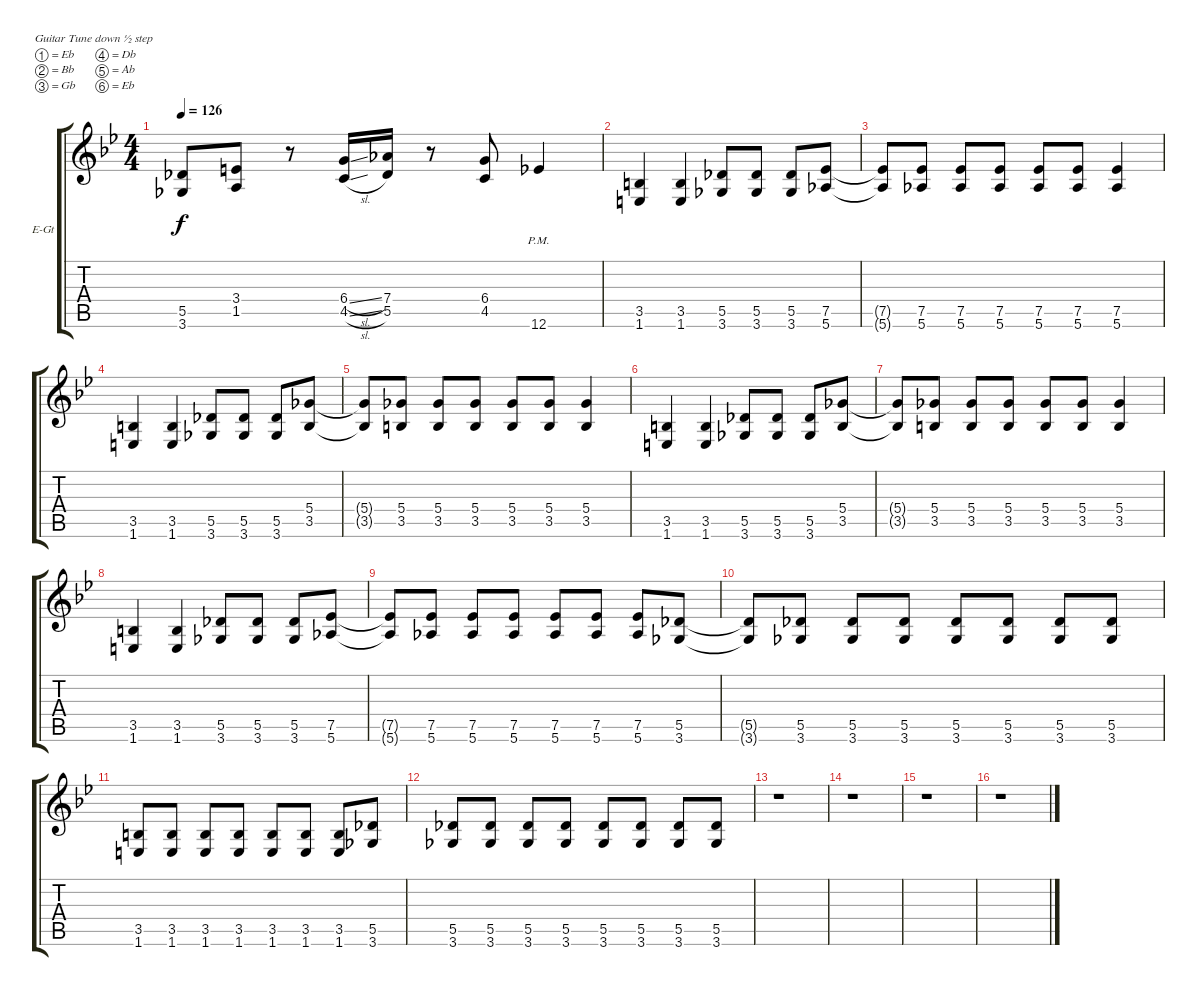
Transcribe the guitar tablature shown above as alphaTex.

\bracketExtendMode groupsimilarinstruments
\firstSystemTrackNameOrientation horizontal
\otherSystemsTrackNameOrientation horizontal
\track ("Untitled" "E-Gt") {instrument overdrivenguitar}
\staff {score tabs}
\tuning (Eb4 Bb3 Gb3 Db3 Ab2 Eb2)
\ts (4 4)
\tempo 126
\clef g2
\ks bb
(5.5 3.6).8{dy f} (3.4 1.5).8 r.8 (6.4{sl} 4.5{sl}).16 (7.4 5.5).16 r.8 (6.4 4.5).8 12.6{pm}.4 |
(3.5 1.6).4 (3.5 1.6).4 (5.5 3.6).8 (5.5 3.6).8 (5.5 3.6).8 (7.5 5.6).8 |
(7.5{t} 5.6{t}).8 (7.5 5.6).8 (7.5 5.6).8 (7.5 5.6).8 (7.5 5.6).8 (7.5 5.6).8 (7.5 5.6).4 |
(3.5 1.6).4 (3.5 1.6).4 (5.5 3.6).8 (5.5 3.6).8 (5.5 3.6).8 (5.4 3.5).8 |
(5.4{t} 3.5{t}).8 (5.4 3.5).8 (5.4 3.5).8 (5.4 3.5).8 (5.4 3.5).8 (5.4 3.5).8 (5.4 3.5).4 |
(3.5 1.6).4 (3.5 1.6).4 (5.5 3.6).8 (5.5 3.6).8 (5.5 3.6).8 (5.4 3.5).8 |
(5.4{t} 3.5{t}).8 (5.4 3.5).8 (5.4 3.5).8 (5.4 3.5).8 (5.4 3.5).8 (5.4 3.5).8 (5.4 3.5).4 |
(3.5 1.6).4 (3.5 1.6).4 (5.5 3.6).8 (5.5 3.6).8 (5.5 3.6).8 (7.5 5.6).8 |
(7.5{t} 5.6{t}).8 (7.5 5.6).8 (7.5 5.6).8 (7.5 5.6).8 (7.5 5.6).8 (7.5 5.6).8 (7.5 5.6).8 (5.5 3.6).8 |
(5.5{t} 3.6{t}).8 (5.5 3.6).8 (5.5 3.6).8 (5.5 3.6).8 (5.5 3.6).8 (5.5 3.6).8 (5.5 3.6).8 (5.5 3.6).8 |
(3.5 1.6).8 (3.5 1.6).8 (3.5 1.6).8 (3.5 1.6).8 (3.5 1.6).8 (3.5 1.6).8 (3.5 1.6).8 (5.5 3.6).8 |
(5.5 3.6).8 (5.5 3.6).8 (5.5 3.6).8 (5.5 3.6).8 (5.5 3.6).8 (5.5 3.6).8 (5.5 3.6).8 (5.5 3.6).8 |
r.1 |
r.1 |
r.1 |
r.1
